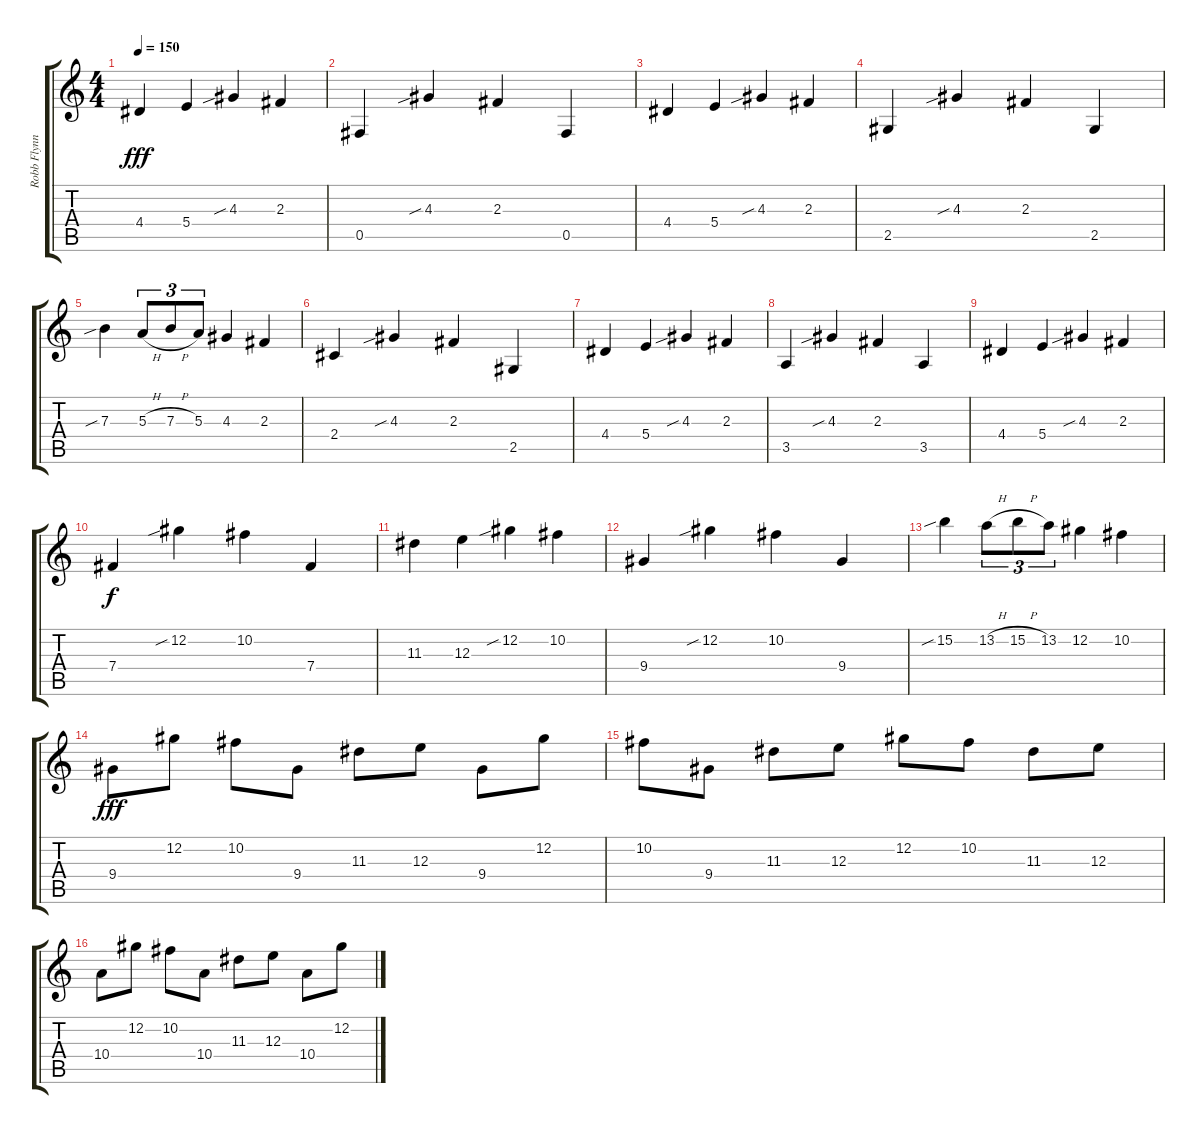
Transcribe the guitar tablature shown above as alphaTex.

\track ("Robb Flynn" "Robb Flynn") {instrument distortionguitar}
\staff {score tabs}
\tuning (Db4 Ab3 E3 B2 Gb2 B1) {hide}
\ts (4 4)
\tempo 150
\clef g2
\ks c
4.4.4{dy fff} 5.4.4 4.3{sib}.4 2.3.4 |
0.5.4 4.3{sib}.4 2.3.4 0.5.4 |
4.4.4 5.4.4 4.3{sib}.4 2.3.4 |
2.5.4 4.3{sib}.4 2.3.4 2.5.4 |
7.3{sib}.4 5.3{h}.8{tu (3 2)} 7.3{h}.8{tu (3 2)} 5.3.8{tu (3 2)} 4.3.4 2.3.4 |
2.4.4 4.3{sib}.4 2.3.4 2.5.4 |
4.4.4 5.4.4 4.3{sib}.4 2.3.4 |
3.5.4 4.3{sib}.4 2.3.4 3.5.4 |
4.4.4 5.4.4 4.3{sib}.4 2.3.4 |
7.4.4{dy f} 12.2{sib}.4 10.2.4 7.4.4 |
11.3.4 12.3.4 12.2{sib}.4 10.2.4 |
9.4.4 12.2{sib}.4 10.2.4 9.4.4 |
15.2{sib}.4 13.2{h}.8{tu (3 2)} 15.2{h}.8{tu (3 2)} 13.2.8{tu (3 2)} 12.2.4 10.2.4 |
9.4.8{dy fff} 12.2.8 10.2.8 9.4.8 11.3.8 12.3.8 9.4.8 12.2.8 |
10.2.8 9.4.8 11.3.8 12.3.8 12.2.8 10.2.8 11.3.8 12.3.8 |
10.4.8 12.2.8 10.2.8 10.4.8 11.3.8 12.3.8 10.4.8 12.2.8
